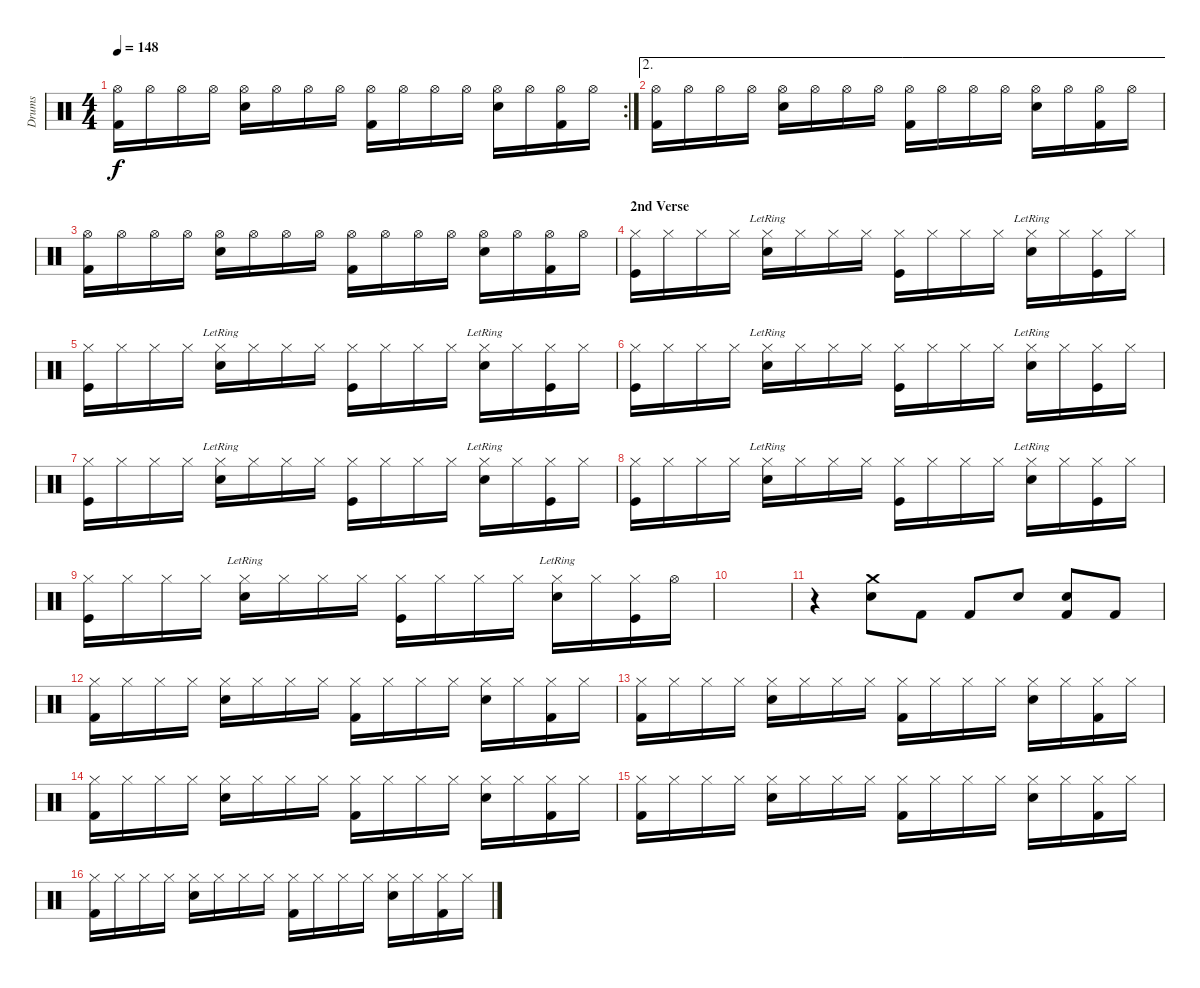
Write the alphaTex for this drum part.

\track ("Drums" "Drums") {instrument percussion}
\staff {score}
\articulation defaults
\rc 2
\ts (4 4)
\tempo 148
\clef neutral
\ks c
("Hi-Hat (open)" "Kick (hit) 2").16{dy f} "Hi-Hat (open)".16 "Hi-Hat (open)".16 "Hi-Hat (open)".16 ("Hi-Hat (open)" "Electric Snare (hit)").16 "Hi-Hat (open)".16 "Hi-Hat (open)".16 "Hi-Hat (open)".16 ("Hi-Hat (open)" "Kick (hit) 2").16 "Hi-Hat (open)".16 "Hi-Hat (open)".16 "Hi-Hat (open)".16 ("Hi-Hat (open)" "Electric Snare (hit)").16 "Hi-Hat (open)".16 ("Hi-Hat (open)" "Kick (hit) 2").16 "Hi-Hat (open)".16 |
\ae 2
("Hi-Hat (open)" "Kick (hit) 2").16 "Hi-Hat (open)".16 "Hi-Hat (open)".16 "Hi-Hat (open)".16 ("Hi-Hat (open)" "Electric Snare (hit)").16 "Hi-Hat (open)".16 "Hi-Hat (open)".16 "Hi-Hat (open)".16 ("Hi-Hat (open)" "Kick (hit) 2").16 "Hi-Hat (open)".16 "Hi-Hat (open)".16 "Hi-Hat (open)".16 ("Hi-Hat (open)" "Electric Snare (hit)").16 "Hi-Hat (open)".16 ("Hi-Hat (open)" "Kick (hit) 2").16 "Hi-Hat (open)".16 |
("Hi-Hat (open)" "Kick (hit) 2").16 "Hi-Hat (open)".16 "Hi-Hat (open)".16 "Hi-Hat (open)".16 ("Hi-Hat (open)" "Electric Snare (hit)").16 "Hi-Hat (open)".16 "Hi-Hat (open)".16 "Hi-Hat (open)".16 ("Hi-Hat (open)" "Kick (hit) 2").16 "Hi-Hat (open)".16 "Hi-Hat (open)".16 "Hi-Hat (open)".16 ("Hi-Hat (open)" "Electric Snare (hit)").16 "Hi-Hat (open)".16 ("Hi-Hat (open)" "Kick (hit) 2").16 "Hi-Hat (open)".16 |
\section ("" "2nd Verse")
("Hi-Hat (closed)" "Kick (hit)").16 "Hi-Hat (closed)".16 "Hi-Hat (closed)".16 "Hi-Hat (closed)".16 ("Hi-Hat (closed)" "Electric Snare (hit)"{lr}).16 "Hi-Hat (closed)".16 "Hi-Hat (closed)".16 "Hi-Hat (closed)".16 ("Hi-Hat (closed)" "Kick (hit)").16 "Hi-Hat (closed)".16 "Hi-Hat (closed)".16 "Hi-Hat (closed)".16 ("Hi-Hat (closed)" "Electric Snare (hit)"{lr}).16 "Hi-Hat (closed)".16 ("Hi-Hat (closed)" "Kick (hit)").16 "Hi-Hat (closed)".16 |
("Hi-Hat (closed)" "Kick (hit)").16 "Hi-Hat (closed)".16 "Hi-Hat (closed)".16 "Hi-Hat (closed)".16 ("Hi-Hat (closed)" "Electric Snare (hit)"{lr}).16 "Hi-Hat (closed)".16 "Hi-Hat (closed)".16 "Hi-Hat (closed)".16 ("Hi-Hat (closed)" "Kick (hit)").16 "Hi-Hat (closed)".16 "Hi-Hat (closed)".16 "Hi-Hat (closed)".16 ("Hi-Hat (closed)" "Electric Snare (hit)"{lr}).16 "Hi-Hat (closed)".16 ("Hi-Hat (closed)" "Kick (hit)").16 "Hi-Hat (closed)".16 |
("Hi-Hat (closed)" "Kick (hit)").16 "Hi-Hat (closed)".16 "Hi-Hat (closed)".16 "Hi-Hat (closed)".16 ("Hi-Hat (closed)" "Electric Snare (hit)"{lr}).16 "Hi-Hat (closed)".16 "Hi-Hat (closed)".16 "Hi-Hat (closed)".16 ("Hi-Hat (closed)" "Kick (hit)").16 "Hi-Hat (closed)".16 "Hi-Hat (closed)".16 "Hi-Hat (closed)".16 ("Hi-Hat (closed)" "Electric Snare (hit)"{lr}).16 "Hi-Hat (closed)".16 ("Hi-Hat (closed)" "Kick (hit)").16 "Hi-Hat (closed)".16 |
("Hi-Hat (closed)" "Kick (hit)").16 "Hi-Hat (closed)".16 "Hi-Hat (closed)".16 "Hi-Hat (closed)".16 ("Hi-Hat (closed)" "Electric Snare (hit)"{lr}).16 "Hi-Hat (closed)".16 "Hi-Hat (closed)".16 "Hi-Hat (closed)".16 ("Hi-Hat (closed)" "Kick (hit)").16 "Hi-Hat (closed)".16 "Hi-Hat (closed)".16 "Hi-Hat (closed)".16 ("Hi-Hat (closed)" "Electric Snare (hit)"{lr}).16 "Hi-Hat (closed)".16 ("Hi-Hat (closed)" "Kick (hit)").16 "Hi-Hat (closed)".16 |
("Hi-Hat (closed)" "Kick (hit)").16 "Hi-Hat (closed)".16 "Hi-Hat (closed)".16 "Hi-Hat (closed)".16 ("Hi-Hat (closed)" "Electric Snare (hit)"{lr}).16 "Hi-Hat (closed)".16 "Hi-Hat (closed)".16 "Hi-Hat (closed)".16 ("Hi-Hat (closed)" "Kick (hit)").16 "Hi-Hat (closed)".16 "Hi-Hat (closed)".16 "Hi-Hat (closed)".16 ("Hi-Hat (closed)" "Electric Snare (hit)"{lr}).16 "Hi-Hat (closed)".16 ("Hi-Hat (closed)" "Kick (hit)").16 "Hi-Hat (closed)".16 |
("Hi-Hat (closed)" "Kick (hit)").16 "Hi-Hat (closed)".16 "Hi-Hat (closed)".16 "Hi-Hat (closed)".16 ("Hi-Hat (closed)" "Electric Snare (hit)"{lr}).16 "Hi-Hat (closed)".16 "Hi-Hat (closed)".16 "Hi-Hat (closed)".16 ("Hi-Hat (closed)" "Kick (hit)").16 "Hi-Hat (closed)".16 "Hi-Hat (closed)".16 "Hi-Hat (closed)".16 ("Hi-Hat (closed)" "Electric Snare (hit)"{lr}).16 "Hi-Hat (closed)".16 ("Hi-Hat (closed)" "Kick (hit)").16 "Hi-Hat (open)".16 |
|
r.4 ("Crash medium (hit)" "Snare (hit) 2").8 "Kick (hit) 2".8 "Kick (hit) 2".8 "Snare (hit) 2".8 ("Snare (hit) 2" "Kick (hit) 2").8 "Kick (hit) 2".8 |
("Hi-Hat (closed)" "Kick (hit) 2").16{volume 15 balance 8} "Hi-Hat (closed)".16 "Hi-Hat (closed)".16 "Hi-Hat (closed)".16 ("Hi-Hat (closed)" "Electric Snare (hit)").16 "Hi-Hat (closed)".16 "Hi-Hat (closed)".16 "Hi-Hat (closed)".16 ("Hi-Hat (closed)" "Kick (hit) 2").16 "Hi-Hat (closed)".16 "Hi-Hat (closed)".16 "Hi-Hat (closed)".16 ("Hi-Hat (closed)" "Electric Snare (hit)").16 "Hi-Hat (closed)".16 ("Hi-Hat (closed)" "Kick (hit) 2").16 "Hi-Hat (closed)".16 |
("Hi-Hat (closed)" "Kick (hit) 2").16 "Hi-Hat (closed)".16 "Hi-Hat (closed)".16 "Hi-Hat (closed)".16 ("Hi-Hat (closed)" "Electric Snare (hit)").16 "Hi-Hat (closed)".16 "Hi-Hat (closed)".16 "Hi-Hat (closed)".16 ("Hi-Hat (closed)" "Kick (hit) 2").16 "Hi-Hat (closed)".16 "Hi-Hat (closed)".16 "Hi-Hat (closed)".16 ("Hi-Hat (closed)" "Electric Snare (hit)").16 "Hi-Hat (closed)".16 ("Hi-Hat (closed)" "Kick (hit) 2").16 "Hi-Hat (closed)".16 |
("Hi-Hat (closed)" "Kick (hit) 2").16 "Hi-Hat (closed)".16 "Hi-Hat (closed)".16 "Hi-Hat (closed)".16 ("Hi-Hat (closed)" "Electric Snare (hit)").16 "Hi-Hat (closed)".16 "Hi-Hat (closed)".16 "Hi-Hat (closed)".16 ("Hi-Hat (closed)" "Kick (hit) 2").16 "Hi-Hat (closed)".16 "Hi-Hat (closed)".16 "Hi-Hat (closed)".16 ("Hi-Hat (closed)" "Electric Snare (hit)").16 "Hi-Hat (closed)".16 ("Hi-Hat (closed)" "Kick (hit) 2").16 "Hi-Hat (closed)".16 |
("Hi-Hat (closed)" "Kick (hit) 2").16 "Hi-Hat (closed)".16 "Hi-Hat (closed)".16 "Hi-Hat (closed)".16 ("Hi-Hat (closed)" "Electric Snare (hit)").16 "Hi-Hat (closed)".16 "Hi-Hat (closed)".16 "Hi-Hat (closed)".16 ("Hi-Hat (closed)" "Kick (hit) 2").16 "Hi-Hat (closed)".16 "Hi-Hat (closed)".16 "Hi-Hat (closed)".16 ("Hi-Hat (closed)" "Electric Snare (hit)").16 "Hi-Hat (closed)".16 ("Hi-Hat (closed)" "Kick (hit) 2").16 "Hi-Hat (closed)".16 |
("Hi-Hat (closed)" "Kick (hit) 2").16 "Hi-Hat (closed)".16 "Hi-Hat (closed)".16 "Hi-Hat (closed)".16 ("Hi-Hat (closed)" "Electric Snare (hit)").16 "Hi-Hat (closed)".16 "Hi-Hat (closed)".16 "Hi-Hat (closed)".16 ("Hi-Hat (closed)" "Kick (hit) 2").16 "Hi-Hat (closed)".16 "Hi-Hat (closed)".16 "Hi-Hat (closed)".16 ("Hi-Hat (closed)" "Electric Snare (hit)").16 "Hi-Hat (closed)".16 ("Hi-Hat (closed)" "Kick (hit) 2").16 "Hi-Hat (closed)".16
